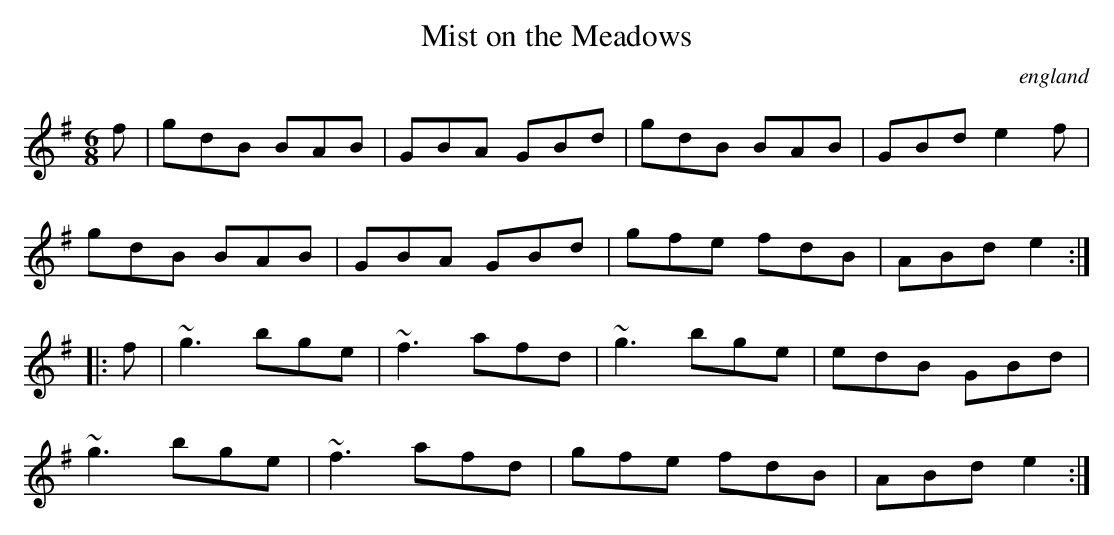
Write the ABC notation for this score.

X:1
T:Mist on the Meadows
O:england
M:6/8
L:1/8
K:G
f|gdB BAB|GBA GBd|gdB BAB|GBd e2f|
gdB BAB|GBA GBd|gfe fdB|ABd e2:|
|:f|~g3 bge|~f3 afd|~g3 bge|edB GBd|
~g3 bge|~f3 afd|gfe fdB|ABd e2:|
